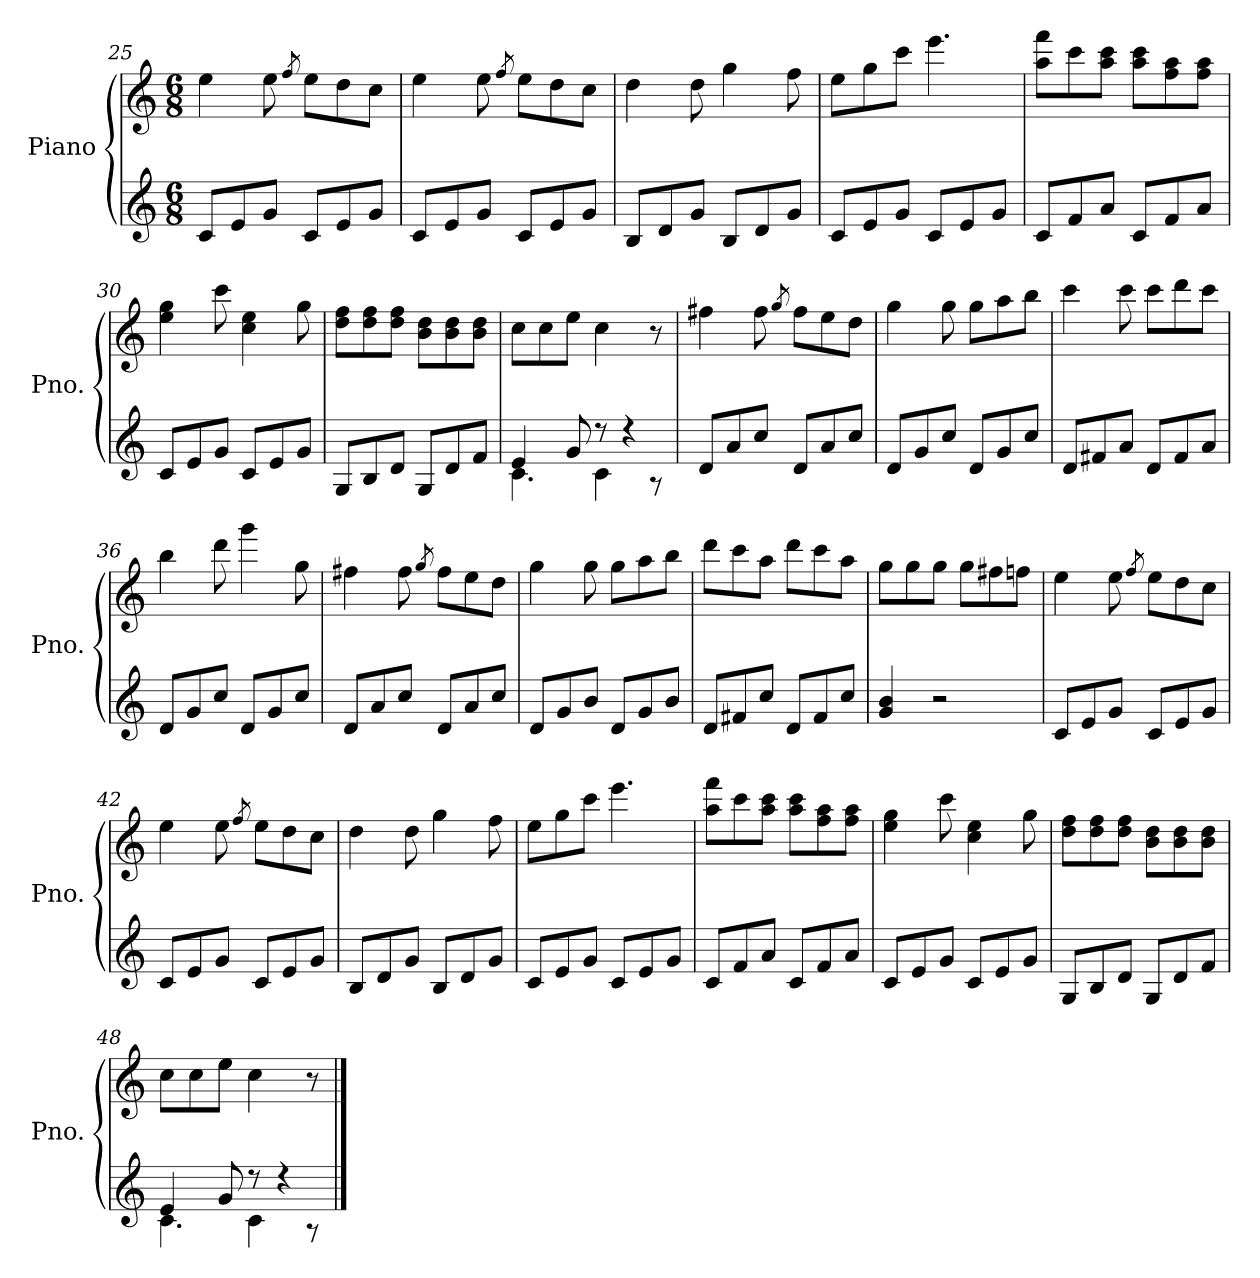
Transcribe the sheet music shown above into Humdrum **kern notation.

**kern	**kern
*part1	*part1
*staff2	*staff1
*I"Piano	*
*I'Pno.	*
!!LO:LB:g=z
*clefG2	*clefG2
*k[]	*k[]
*M6/8	*M6/8
=25	=25
8c/L	4ee\
8e/	.
8g/J	8ee\
.	8qff/
8c/L	8ee\L
8e/	8dd\
8g/J	8cc\J
=26	=26
8c/L	4ee\
8e/	.
8g/J	8ee\
.	8qff/
8c/L	8ee\L
8e/	8dd\
8g/J	8cc\J
=27	=27
8B/L	4dd\
8d/	.
8g/J	8dd\
8B/L	4gg\
8d/	.
8g/J	8ff\
=28	=28
8c/L	8ee\L
8e/	8gg\
8g/J	8ccc\J
8c/L	4.eee\
8e/	.
8g/J	.
=29	=29
8c/L	8aa\ 8fff\L
8f/	8ccc\
8a/J	8aa\ 8ccc\J
8c/L	8aa\ 8ccc\L
8f/	8ff\ 8aa\
8a/J	8ff\ 8aa\J
=30	=30
8c/L	4ee\ 4gg\
8e/	.
8g/J	8ccc\
8c/L	4cc\ 4ee\
8e/	.
8g/J	8gg\
!!LO:PB:g=z
=31	=31
8G/L	8dd\ 8ff\L
8B/	8dd\ 8ff\
8d/J	8dd\ 8ff\J
8G/L	8b\ 8dd\L
8d/	8b\ 8dd\
8f/J	8b\ 8dd\J
=32	=32
*^	*
4e/	4.c\	8cc\L
.	.	8cc\
8g/	.	8ee\J
8r	4c\	4cc\
4r	.	.
.	8r	8r
*v	*v	*
=33	=33
8d/L	4ff#X\
8a/	.
8cc/J	8ff#\
.	8qgg/
8d/L	8ff#\L
8a/	8ee\
8cc/J	8dd\J
=34	=34
8d/L	4gg\
8g/	.
8cc/J	8gg\
8d/L	8gg\L
8g/	8aa\
8cc/J	8bb\J
=35	=35
8d/L	4ccc\
8f#X/	.
8a/J	8ccc\
8d/L	8ccc\L
8f#/	8ddd\
8a/J	8ccc\J
=36	=36
8d/L	4bb\
8g/	.
8cc/J	8ddd\
8d/L	4ggg\
8g/	.
8cc/J	8gg\
!!LO:LB:g=z
=37	=37
8d/L	4ff#X\
8a/	.
8cc/J	8ff#\
.	8qgg/
8d/L	8ff#\L
8a/	8ee\
8cc/J	8dd\J
=38	=38
8d/L	4gg\
8g/	.
8b/J	8gg\
8d/L	8gg\L
8g/	8aa\
8b/J	8bb\J
=39	=39
8d/L	8ddd\L
8f#X/	8ccc\
8cc/J	8aa\J
8d/L	8ddd\L
8f#/	8ccc\
8cc/J	8aa\J
=40	=40
4g/ 4b/	8gg\L
.	8gg\
2r	8gg\J
.	8gg\L
.	8ff#X\
.	8ffn\J
=41	=41
8c/L	4ee\
8e/	.
8g/J	8ee\
.	8qff/
8c/L	8ee\L
8e/	8dd\
8g/J	8cc\J
=42	=42
8c/L	4ee\
8e/	.
8g/J	8ee\
.	8qff/
8c/L	8ee\L
8e/	8dd\
8g/J	8cc\J
!!LO:LB:g=z
=43	=43
8B/L	4dd\
8d/	.
8g/J	8dd\
8B/L	4gg\
8d/	.
8g/J	8ff\
=44	=44
8c/L	8ee\L
8e/	8gg\
8g/J	8ccc\J
8c/L	4.eee\
8e/	.
8g/J	.
=45	=45
8c/L	8aa\ 8fff\L
8f/	8ccc\
8a/J	8aa\ 8ccc\J
8c/L	8aa\ 8ccc\L
8f/	8ff\ 8aa\
8a/J	8ff\ 8aa\J
=46	=46
8c/L	4ee\ 4gg\
8e/	.
8g/J	8ccc\
8c/L	4cc\ 4ee\
8e/	.
8g/J	8gg\
=47	=47
8G/L	8dd\ 8ff\L
8B/	8dd\ 8ff\
8d/J	8dd\ 8ff\J
8G/L	8b\ 8dd\L
8d/	8b\ 8dd\
8f/J	8b\ 8dd\J
=48	=48
*^	*
4e/	4.c\	8cc\L
.	.	8cc\
8g/	.	8ee\J
8r	4c\	4cc\
4r	.	.
.	8r	8r
*v	*v	*
==	==
*-	*-
